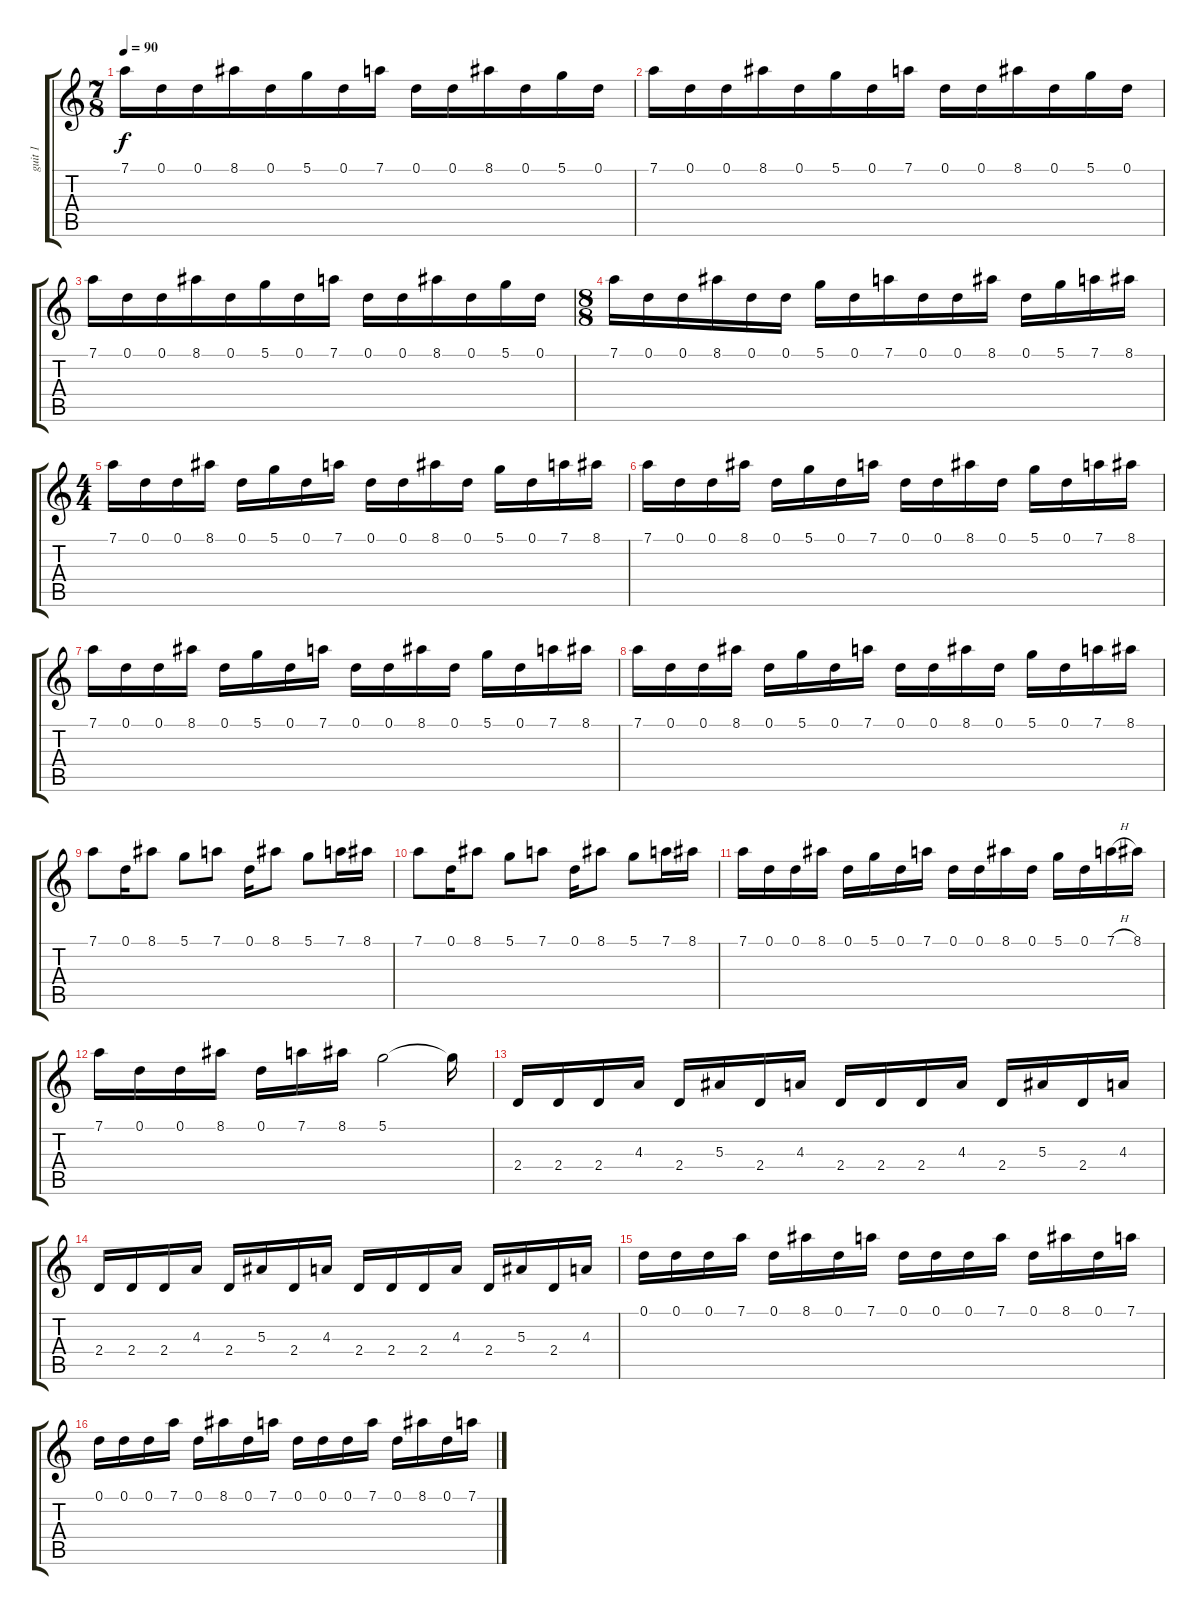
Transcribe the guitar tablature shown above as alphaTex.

\track ("guit 1" "guit 1") {instrument distortionguitar}
\staff {score tabs}
\tuning (D4 A3 F3 C3 G2 D2) {hide}
\ts (7 8)
\tempo 90
\clef g2
\ks c
7.1.16{dy f instrument distortionguitar} 0.1.16 0.1.16 8.1.16 0.1.16 5.1.16 0.1.16 7.1.16 0.1.16 0.1.16 8.1.16 0.1.16 5.1.16 0.1.16 |
7.1.16 0.1.16 0.1.16 8.1.16 0.1.16 5.1.16 0.1.16 7.1.16 0.1.16 0.1.16 8.1.16 0.1.16 5.1.16 0.1.16 |
7.1.16 0.1.16 0.1.16 8.1.16 0.1.16 5.1.16 0.1.16 7.1.16 0.1.16 0.1.16 8.1.16 0.1.16 5.1.16 0.1.16 |
\ts (8 8)
7.1.16 0.1.16 0.1.16 8.1.16 0.1.16 0.1.16 5.1.16 0.1.16 7.1.16 0.1.16 0.1.16 8.1.16 0.1.16 5.1.16 7.1.16 8.1.16 |
\ts (4 4)
7.1.16 0.1.16 0.1.16 8.1.16 0.1.16 5.1.16 0.1.16 7.1.16 0.1.16 0.1.16 8.1.16 0.1.16 5.1.16 0.1.16 7.1.16 8.1.16 |
7.1.16 0.1.16 0.1.16 8.1.16 0.1.16 5.1.16 0.1.16 7.1.16 0.1.16 0.1.16 8.1.16 0.1.16 5.1.16 0.1.16 7.1.16 8.1.16 |
7.1.16 0.1.16 0.1.16 8.1.16 0.1.16 5.1.16 0.1.16 7.1.16 0.1.16 0.1.16 8.1.16 0.1.16 5.1.16 0.1.16 7.1.16 8.1.16 |
7.1.16 0.1.16 0.1.16 8.1.16 0.1.16 5.1.16 0.1.16 7.1.16 0.1.16 0.1.16 8.1.16 0.1.16 5.1.16 0.1.16 7.1.16 8.1.16 |
7.1.8 0.1.16 8.1.8 5.1.8 7.1.8 0.1.16 8.1.8 5.1.8 7.1.16 8.1.16 |
7.1.8 0.1.16 8.1.8 5.1.8 7.1.8 0.1.16 8.1.8 5.1.8 7.1.16 8.1.16 |
7.1.16 0.1.16 0.1.16 8.1.16 0.1.16 5.1.16 0.1.16 7.1.16 0.1.16 0.1.16 8.1.16 0.1.16 5.1.16 0.1.16 7.1{h}.16 8.1.16 |
7.1.16 0.1.16 0.1.16 8.1.16 0.1.16 7.1.16 8.1.16 5.1.2 5.1{t}.16 |
2.4.16 2.4.16 2.4.16 4.3.16 2.4.16 5.3.16 2.4.16 4.3.16 2.4.16 2.4.16 2.4.16 4.3.16 2.4.16 5.3.16 2.4.16 4.3.16 |
2.4.16 2.4.16 2.4.16 4.3.16 2.4.16 5.3.16 2.4.16 4.3.16 2.4.16 2.4.16 2.4.16 4.3.16 2.4.16 5.3.16 2.4.16 4.3.16 |
0.1.16 0.1.16 0.1.16 7.1.16 0.1.16 8.1.16 0.1.16 7.1.16 0.1.16 0.1.16 0.1.16 7.1.16 0.1.16 8.1.16 0.1.16 7.1.16 |
0.1.16 0.1.16 0.1.16 7.1.16 0.1.16 8.1.16 0.1.16 7.1.16 0.1.16 0.1.16 0.1.16 7.1.16 0.1.16 8.1.16 0.1.16 7.1.16
